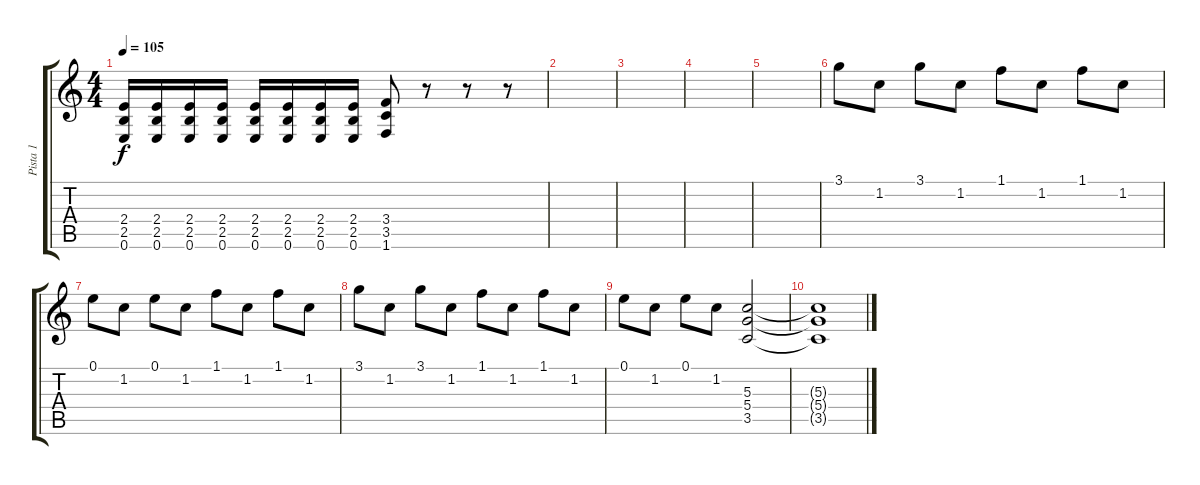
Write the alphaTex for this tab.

\track ("Pista 1" "Pista 1") {instrument electricguitarclean}
\staff {score tabs}
\tuning (E4 B3 G3 D3 A2 E2) {hide}
\ts (4 4)
\tempo 105
\clef g2
\ks c
(2.4 2.5 0.6).16{dy f} (2.4 2.5 0.6).16 (2.4 2.5 0.6).16 (2.4 2.5 0.6).16 (2.4 2.5 0.6).16 (2.4 2.5 0.6).16 (2.4 2.5 0.6).16 (2.4 2.5 0.6).16 (3.4 3.5 1.6).8 r.8 r.8 r.8 |
|
|
|
|
3.1.8 1.2.8 3.1.8 1.2.8 1.1.8 1.2.8 1.1.8 1.2.8 |
0.1.8 1.2.8 0.1.8 1.2.8 1.1.8 1.2.8 1.1.8 1.2.8 |
3.1.8 1.2.8 3.1.8 1.2.8 1.1.8 1.2.8 1.1.8 1.2.8 |
0.1.8 1.2.8 0.1.8 1.2.8 (5.3 5.4 3.5).2 |
(5.3{t} 5.4{t} 3.5{t}).1
